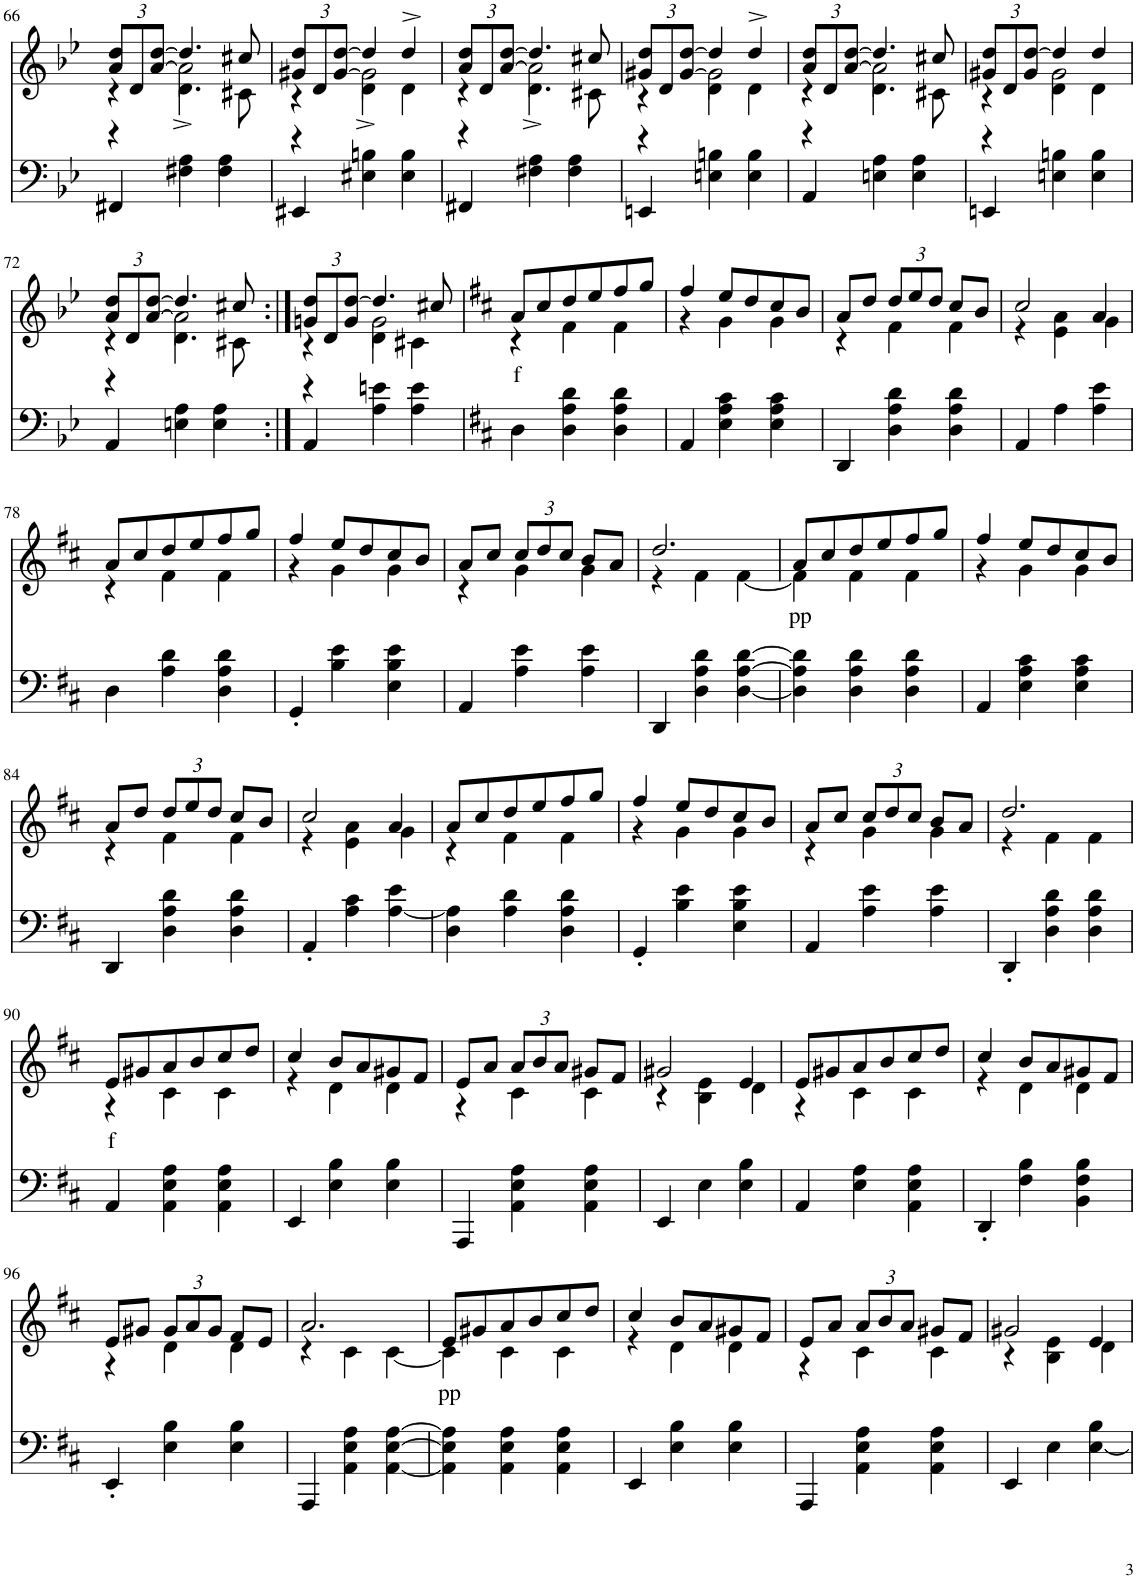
**kern	**kern	**text
*part2	*part1	*part1
*staff2	*staff1	*staff1
*I"piano	*I"piano	*
*I'Pno	*I'Pno	*
!!LO:PB:g=z
*clefF4	*clefG2	*
*k[b-e-]	*k[b-e-]	*
*M3/4	*M3/4	*
*	*Xbrackettup	*
=66	=66	=66
*	*^	*
*	*	*^	*
4FF#X/	12a/ 12dd/L	4r	4r	.
.	12d/	.	.	.
.	[12a/ [12dd/J	.	.	.
4F#X\ 4A\	4.dd/]	2a\]	4.d^\	.
4F#\ 4A\	.	.	.	.
.	8cc#X/	.	8c#X\	.
=67	=67	=67	=67	=67
4EE#X/	12g#X/ 12dd/L	4r	4r	.
.	12d/	.	.	.
.	[12g#/ [12dd/J	.	.	.
4E#X\ 4Bn\	4dd/]	2g#\]	4d^\	.
4E#\ 4B\	4dd^/	.	4d\	.
=68	=68	=68	=68	=68
4FF#X/	12a/ 12dd/L	4r	4r	.
.	12d/	.	.	.
.	[12a/ [12dd/J	.	.	.
4F#X\ 4A\	4.dd/]	2a\]	4.d^\	.
4F#\ 4A\	.	.	.	.
.	8cc#X/	.	8c#X\	.
=69	=69	=69	=69	=69
4EEn/	12g#X/ 12dd/L	4r	4r	.
.	12d/	.	.	.
.	[12g#/ [12dd/J	.	.	.
4En\ 4Bn\	4dd/]	2g#\]	4d\	.
4E\ 4B\	4dd^/	.	4d\	.
=70	=70	=70	=70	=70
4AA/	12a/ 12dd/L	4r	4r	.
.	12d/	.	.	.
.	[12a/ [12dd/J	.	.	.
4En\ 4A\	4.dd/]	2a\]	4.d\	.
4E\ 4A\	.	.	.	.
.	8cc#X/	.	8c#X\	.
=71	=71	=71	=71	=71
4EEn/	12g#X/ 12dd/L	4r	4r	.
.	12d/	.	.	.
.	12g#/ [12dd/J	.	.	.
4En\ 4Bn\	4dd/]	2g#\	4d\	.
4E\ 4B\	4dd/	.	4d\	.
!!LO:LB:g=z	!!	!!
=72	=72	=72	=72	=72
4AA/	12a/ 12dd/L	4r	4r	.
.	12d/	.	.	.
.	[12a/ [12dd/J	.	.	.
4En\ 4A\	4.dd/]	2a\]	4.d\	.
4E\ 4A\	.	.	.	.
.	8cc#X/	.	8c#X\	.
=73:|!	=73:|!	=73:|!	=73:|!	=73:|!
4AA/	12gn/ 12dd/L	4r	4r	.
.	12d/	.	.	.
.	12g/ [12dd/J	.	.	.
4A\ 4en\	4.dd/]	2g\	4d\	.
4A\ 4e\	.	.	4c#X\	.
.	8cc#X/	.	.	.
*	*v	*v	*v	*
=74	=74	=74
*k[f#c#]	*k[f#c#]	*
*	*^	*
!	!	!	!LO:LY:b
4D\	8a/L	4r	f
.	8cc#/	.	.
4D\ 4A\ 4d\	8dd/	4f#\	.
.	8ee/	.	.
4D\ 4A\ 4d\	8ff#/	4f#\	.
.	8gg/J	.	.
=75	=75	=75	=75
4AA/	4ff#/	4r	.
4E\ 4A\ 4c#\	8ee/L	4g\	.
.	8dd/	.	.
4E\ 4A\ 4c#\	8cc#/	4g\	.
.	8b/J	.	.
=76	=76	=76	=76
4DD/	8a/L	4r	.
.	8dd/J	.	.
4D\ 4A\ 4d\	12dd/L	4f#\	.
.	12ee/	.	.
.	12dd/J	.	.
4D\ 4A\ 4d\	8cc#/L	4f#\	.
.	8b/J	.	.
=77	=77	=77	=77
4AA/	2cc#/	4r	.
4A\	.	4e\ 4a\	.
4A\ 4e\	4a/	4g\	.
!!LO:LB:g=z	!!
=78	=78	=78	=78
4D\	8a/L	4r	.
.	8cc#/	.	.
4A\ 4d\	8dd/	4f#\	.
.	8ee/	.	.
4D\ 4A\ 4d\	8ff#/	4f#\	.
.	8gg/J	.	.
=79	=79	=79	=79
4GG'/	4ff#/	4r	.
4B\ 4e\	8ee/L	4g\	.
.	8dd/	.	.
4E\ 4B\ 4e\	8cc#/	4g\	.
.	8b/J	.	.
=80	=80	=80	=80
4AA/	8a/L	4r	.
.	8cc#/J	.	.
4A\ 4e\	12cc#/L	4g\	.
.	12dd/	.	.
.	12cc#/J	.	.
4A\ 4e\	8b/L	4g\	.
.	8a/J	.	.
=81	=81	=81	=81
4DD/	2.dd/	4r	.
4D\ 4A\ 4d\	.	4f#\	.
[4D\ [4A\ [4d\	.	[4f#\	.
=82	=82	=82	=82
!	!	!	!LO:LY:b
4D\] 4A\] 4d\]	8a/L	4f#\]	pp
.	8cc#/	.	.
4D\ 4A\ 4d\	8dd/	4f#\	.
.	8ee/	.	.
4D\ 4A\ 4d\	8ff#/	4f#\	.
.	8gg/J	.	.
=83	=83	=83	=83
4AA/	4ff#/	4r	.
4E\ 4A\ 4c#\	8ee/L	4g\	.
.	8dd/	.	.
4E\ 4A\ 4c#\	8cc#/	4g\	.
.	8b/J	.	.
!!LO:LB:g=z	!!
=84	=84	=84	=84
4DD/	8a/L	4r	.
.	8dd/J	.	.
4D\ 4A\ 4d\	12dd/L	4f#\	.
.	12ee/	.	.
.	12dd/J	.	.
4D\ 4A\ 4d\	8cc#/L	4f#\	.
.	8b/J	.	.
=85	=85	=85	=85
4AA'/	2cc#/	4r	.
4A\ 4c#\	.	4e\ 4a\	.
[4A\ 4e\	4a/	4g\	.
=86	=86	=86	=86
4D\ 4A\]	8a/L	4r	.
.	8cc#/	.	.
4A\ 4d\	8dd/	4f#\	.
.	8ee/	.	.
4D\ 4A\ 4d\	8ff#/	4f#\	.
.	8gg/J	.	.
=87	=87	=87	=87
4GG'/	4ff#/	4r	.
4B\ 4e\	8ee/L	4g\	.
.	8dd/	.	.
4E\ 4B\ 4e\	8cc#/	4g\	.
.	8b/J	.	.
=88	=88	=88	=88
4AA/	8a/L	4r	.
.	8cc#/J	.	.
4A\ 4e\	12cc#/L	4g\	.
.	12dd/	.	.
.	12cc#/J	.	.
4A\ 4e\	8b/L	4g\	.
.	8a/J	.	.
=89	=89	=89	=89
4DD'/	2.dd/	4r	.
4D\ 4A\ 4d\	.	4f#\	.
4D\ 4A\ 4d\	.	4f#\	.
!!LO:LB:g=z	!!
=90	=90	=90	=90
!	!	!	!LO:LY:b
4AA/	8e/L	4r	f
.	8g#X/	.	.
4AA\ 4E\ 4A\	8a/	4c#\	.
.	8b/	.	.
4AA\ 4E\ 4A\	8cc#/	4c#\	.
.	8dd/J	.	.
=91	=91	=91	=91
4EE/	4cc#/	4r	.
4E\ 4B\	8b/L	4d\	.
.	8a/	.	.
4E\ 4B\	8g#X/	4d\	.
.	8f#/J	.	.
=92	=92	=92	=92
4AAA/	8e/L	4r	.
.	8a/J	.	.
4AA\ 4E\ 4A\	12a/L	4c#\	.
.	12b/	.	.
.	12a/J	.	.
4AA\ 4E\ 4A\	8g#X/L	4c#\	.
.	8f#/J	.	.
=93	=93	=93	=93
4EE/	2g#X/	4r	.
4E\	.	4B\ 4e\	.
4E\ 4B\	4e/	4d\	.
=94	=94	=94	=94
4AA/	8e/L	4r	.
.	8g#X/	.	.
4E\ 4A\	8a/	4c#\	.
.	8b/	.	.
4AA\ 4E\ 4A\	8cc#/	4c#\	.
.	8dd/J	.	.
=95	=95	=95	=95
4DD'/	4cc#/	4r	.
4F#\ 4B\	8b/L	4d\	.
.	8a/	.	.
4BB\ 4F#\ 4B\	8g#X/	4d\	.
.	8f#/J	.	.
!!LO:LB:g=z	!!
=96	=96	=96	=96
4EE'/	8e/L	4r	.
.	8g#X/J	.	.
4E\ 4B\	12g#/L	4d\	.
.	12a/	.	.
.	12g#/J	.	.
4E\ 4B\	8f#/L	4d\	.
.	8e/J	.	.
=97	=97	=97	=97
4AAA/	2.a/	4r	.
4AA\ 4E\ 4A\	.	4c#\	.
[4AA\ [4E\ [4A\	.	[4c#\	.
=98	=98	=98	=98
!	!	!	!LO:LY:b
4AA\] 4E\] 4A\]	8e/L	4c#\]	pp
.	8g#X/	.	.
4AA\ 4E\ 4A\	8a/	4c#\	.
.	8b/	.	.
4AA\ 4E\ 4A\	8cc#/	4c#\	.
.	8dd/J	.	.
=99	=99	=99	=99
4EE/	4cc#/	4r	.
4E\ 4B\	8b/L	4d\	.
.	8a/	.	.
4E\ 4B\	8g#X/	4d\	.
.	8f#/J	.	.
=100	=100	=100	=100
4AAA/	8e/L	4r	.
.	8a/J	.	.
4AA\ 4E\ 4A\	12a/L	4c#\	.
.	12b/	.	.
.	12a/J	.	.
4AA\ 4E\ 4A\	8g#X/L	4c#\	.
.	8f#/J	.	.
=101	=101	=101	=101
4EE/	2g#X/	4r	.
4E\	.	4B\ 4e\	.
[4E\ 4B\	4e/	4d\	.
*	*v	*v	*
=	=	=
*-	*-	*-
